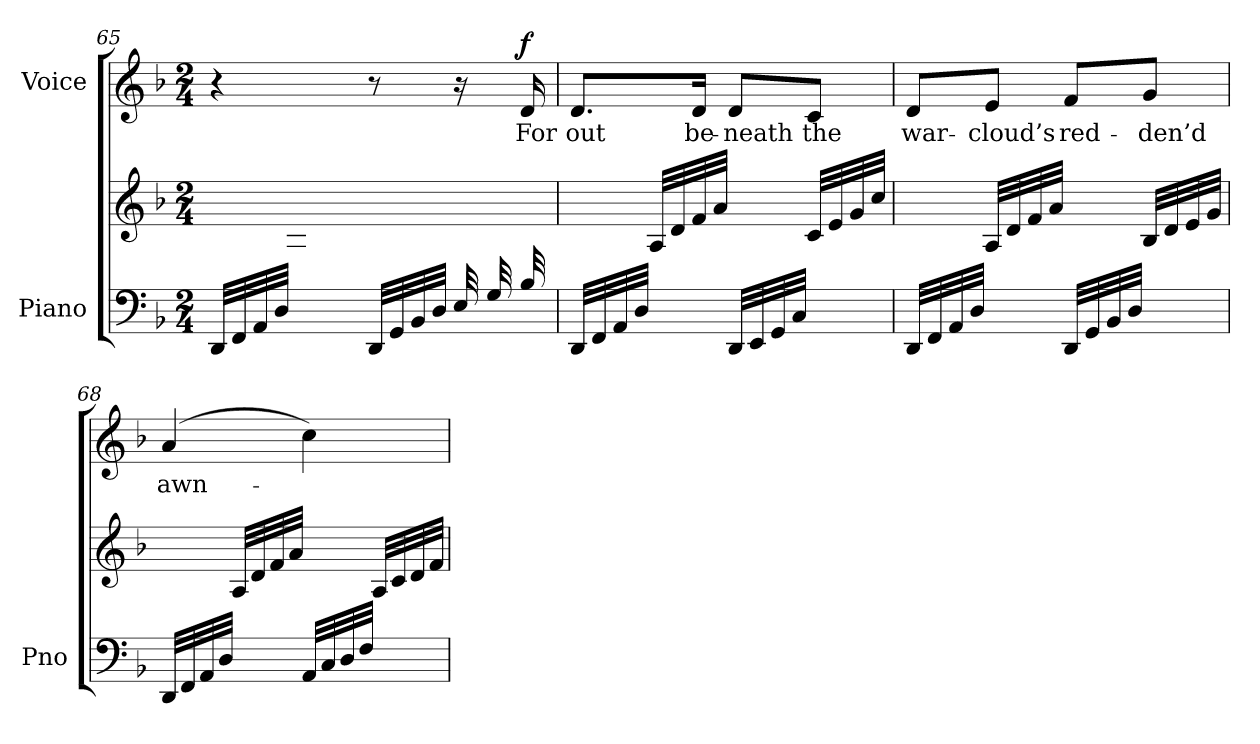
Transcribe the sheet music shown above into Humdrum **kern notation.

**kern	**kern	**kern	**text	**dynam
*part2	*part2	*part1	*part1	*part1
*staff3	*staff2	*staff1	*staff1	*staff1
*I"Piano	*	*I"Voice	*	*
*I'Pno	*	*	*	*
*clefF4	*clefG2	*clefG2	*	*
*k[b-]	*k[b-]	*k[b-]	*	*
*M2/4	*M2/4	*M2/4	*	*
=65	=65	=65	=65	=65
*	*^	*	*	*
(32DD/LLL	2ryy	8ryy	4r	.	.
32FF/	.	.	.	.	.
32AA/	.	.	.	.	.
32D/JJJ	.	.	.	.	.
8ryy	.	32A/LLL	.	.	.
.	.	32d/	.	.	.
.	.	32f/	.	.	.
.	.	32a/JJJ)	.	.	.
(32DD/LLL	.	8..ryy	8r	.	.
32GG/	.	.	.	.	.
32BB-/	.	.	.	.	.
32D/JJJ	.	.	.	.	.
32E/LLL	.	.	16r	.	.
32G/	.	.	.	.	.
!	!	!	!	!	!LO:DY:a
32B-/	.	.	16d/	For	f
32ryy	.	32d\JJJ)	.	.	.
=66	=66	=66	=66	=66	=66
(32DD/LLL	2ryy	8ryy	8.d/L	out	.
32FF/	.	.	.	.	.
32AA/	.	.	.	.	.
32D/JJJ	.	.	.	.	.
8ryy	.	32A/LLL	.	.	.
.	.	32d/	.	.	.
.	.	32f/	16d/Jk	be-	.
.	.	32a/JJJ)	.	.	.
(32DD/LLL	.	8ryy	8d/L	-neath	.
32EE/	.	.	.	.	.
32GG/	.	.	.	.	.
32C/JJJ	.	.	.	.	.
8ryy	.	32c/LLL	8c/J	the	.
.	.	32e/	.	.	.
.	.	32g/	.	.	.
.	.	32cc/JJJ)	.	.	.
=67	=67	=67	=67	=67	=67
(32DD/LLL	2ryy	8ryy	8d/L	war-	.
32FF/	.	.	.	.	.
32AA/	.	.	.	.	.
32D/JJJ	.	.	.	.	.
8ryy	.	32A/LLL	8e/J	-cloud’s	.
.	.	32d/	.	.	.
.	.	32f/	.	.	.
.	.	32a/JJJ)	.	.	.
(32DD/LLL	.	8ryy	8f/L	red-	.
32GG/	.	.	.	.	.
32BB-/	.	.	.	.	.
32D/JJJ	.	.	.	.	.
8ryy	.	32B-/LLL	8g/J	-den’d	.
.	.	32d/	.	.	.
.	.	32e/	.	.	.
.	.	32g/JJJ)	.	.	.
=68	=68	=68	=68	=68	=68
(32DD/LLL	2ryy	8ryy	(4a/	awn-	.
32FF/	.	.	.	.	.
32AA/	.	.	.	.	.
32D/JJJ	.	.	.	.	.
8ryy	.	32A/LLL	.	.	.
.	.	32d/	.	.	.
.	.	32f/	.	.	.
.	.	32a/JJJ)	.	.	.
(32AA/LLL	.	8ryy	4cc\)	.	.
32C/	.	.	.	.	.
32D/	.	.	.	.	.
32F/JJJ	.	.	.	.	.
8ryy	.	32A/LLL	.	.	.
.	.	32c/	.	.	.
.	.	32d/	.	.	.
.	.	32f/JJJ)	.	.	.
*	*v	*v	*	*	*
=	=	=	=	=
*-	*-	*-	*-	*-
